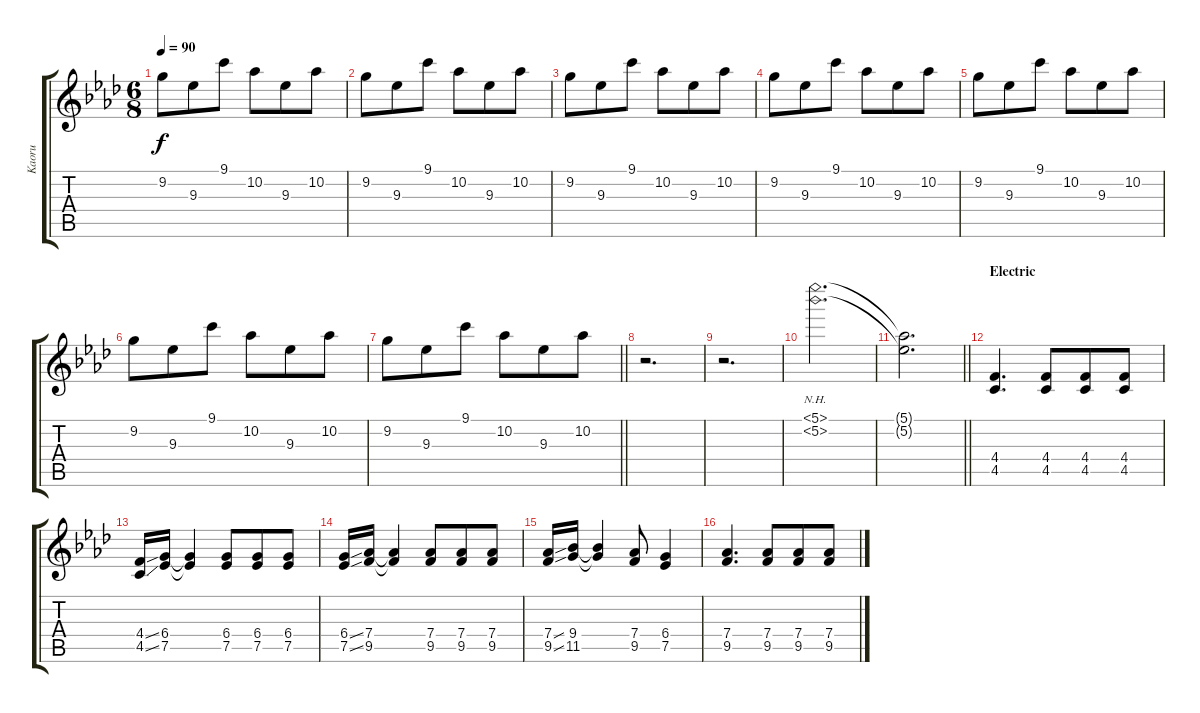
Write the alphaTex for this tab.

\track ("Kaoru" "Kaoru") {instrument electricguitarclean}
\staff {score tabs}
\tuning (Eb4 Bb3 Gb3 Db3 Ab2 Db2) {hide}
\ts (6 8)
\tempo 90
\clef g2
\ks fminor
9.2.8{dy f} 9.3.8 9.1.8 10.2.8 9.3.8 10.2.8 |
9.2.8 9.3.8 9.1.8 10.2.8 9.3.8 10.2.8 |
9.2.8 9.3.8 9.1.8 10.2.8 9.3.8 10.2.8 |
9.2.8 9.3.8 9.1.8 10.2.8 9.3.8 10.2.8 |
9.2.8 9.3.8 9.1.8 10.2.8 9.3.8 10.2.8 |
9.2.8{volume 0} 9.3.8 9.1.8 10.2.8 9.3.8 10.2.8 |
\barLineRight lightlight
9.2.8 9.3.8 9.1.8 10.2.8 9.3.8 10.2.8 |
r.2{d} |
r.2{d} |
(5.1{nh} 5.2{nh}).2{d volume 13 instrument distortionguitar} |
\barLineRight lightlight
(5.1{t} 5.2{t}).2{d} |
\section ("" "Electric")
(4.4 4.5).4{d} (4.4 4.5).8 (4.4 4.5).8 (4.4 4.5).8 |
(4.4{ss} 4.5{ss}).16 (6.4 7.5).16 (6.4{t} 7.5{t}).4 (6.4 7.5).8 (6.4 7.5).8 (6.4 7.5).8 |
(6.4{ss} 7.5{ss}).16 (7.4 9.5).16 (7.4{t} 9.5{t}).4 (7.4 9.5).8 (7.4 9.5).8 (7.4 9.5).8 |
(7.4{ss} 9.5{ss}).16 (9.4 11.5).16 (9.4{t} 11.5{t}).4 (7.4 9.5).8 (6.4 7.5).4 |
(7.4 9.5).4{d} (7.4 9.5).8 (7.4 9.5).8 (7.4 9.5).8
